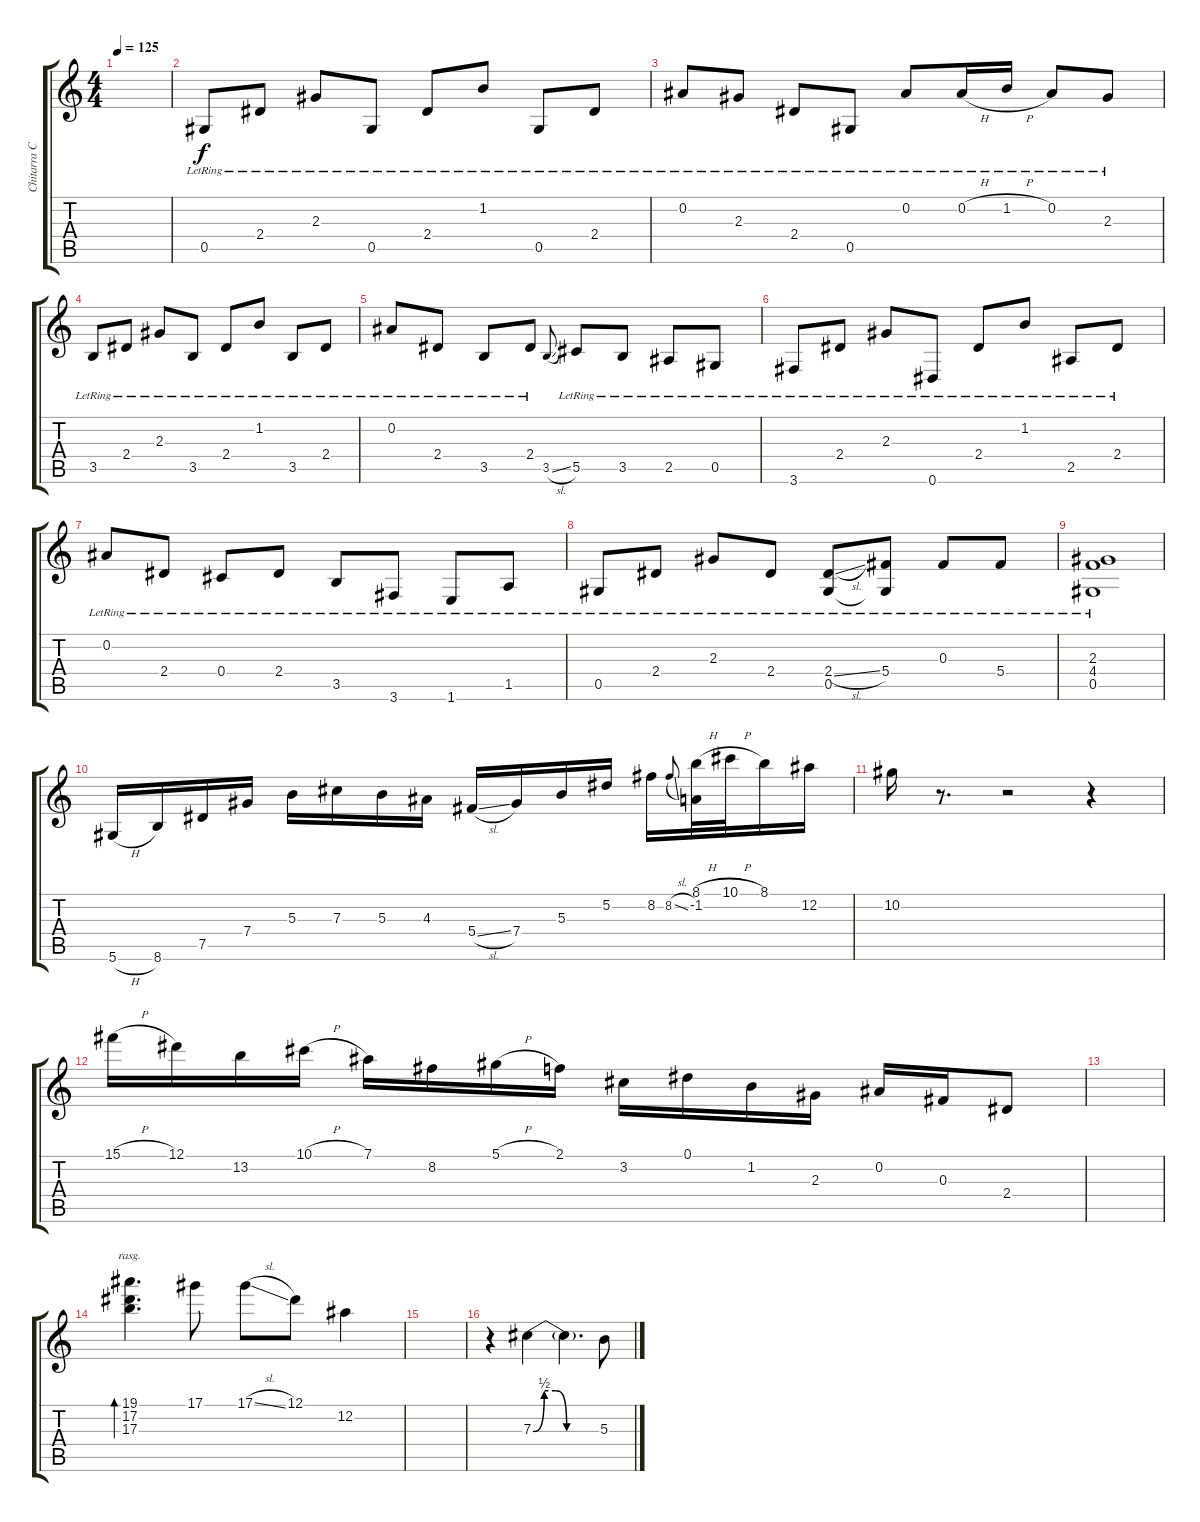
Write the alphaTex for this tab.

\track ("Chitarra Classica" "Chitarra C") {instrument acousticguitarsteel}
\staff {score tabs}
\tuning (Eb4 Bb3 Gb3 Db3 Ab2 Eb2) {hide}
\ts (4 4)
\tempo 125
\clef g2
\ks c
|
0.5{lr}.8 2.4{lr}.8 2.3{lr}.8 0.5{lr}.8 2.4{lr}.8 1.2{lr}.8 0.5{lr}.8 2.4{lr}.8 |
0.2{lr}.8 2.3{lr}.8 2.4{lr}.8 0.5{lr}.8 0.2{lr}.8 0.2{h lr}.16 1.2{h lr}.16 0.2{lr}.8 2.3{lr}.8 |
3.5{lr}.8 2.4{lr}.8 2.3{lr}.8 3.5{lr}.8 2.4{lr}.8 1.2{lr}.8 3.5{lr}.8 2.4{lr}.8 |
0.2{lr}.8 2.4{lr}.8 3.5{lr}.8 2.4{lr}.8 3.5{sl}.8{gr onbeat} 5.5{lr}.8 3.5{lr}.8 2.5{lr}.8 0.5{lr}.8 |
3.6{lr}.8 2.4{lr}.8 2.3{lr}.8 0.6{lr}.8 2.4{lr}.8 1.2{lr}.8 2.5{lr}.8 2.4{lr}.8 |
0.2{lr}.8 2.4{lr}.8 0.4{lr}.8 2.4{lr}.8 3.5{lr}.8 3.6{lr}.8 1.6{lr}.8 1.5{lr}.8 |
0.5{lr}.8 2.4{lr}.8 2.3{lr}.8 2.4{lr}.8 (2.4{sl lr} 0.5{lr}).8 (5.4{lr} 0.5{t}).8 0.3{lr}.8 5.4{lr}.8 |
(2.3{lr} 4.4{lr} 0.5{lr}).1 |
5.6{h}.16 8.6.16 7.5.16 7.4.16 5.3.16 7.3.16 5.3.16 4.3.16 5.4{sl}.16 7.4.16 5.3.16 5.2.16 8.2.16 8.2{sl}.8{gr onbeat} (8.1{h} -1.2).32 10.1{h}.32 8.1.16 12.2.16 |
10.2.16 r.8{d} r.2 r.4 |
15.1{h}.16 12.1.16 13.2.16 10.1{h}.16 7.1.16 8.2.16 5.1{h}.16 2.1.16 3.2.16 0.1.16 1.2.16 2.3.16 0.2.16 0.3.16 2.4.8 |
|
(19.1 17.2 17.3).4{d bd 240 rasg ii} 17.1.8 17.1{sl}.8 12.1.8 12.2.4 |
|
r.4 7.3{be (custom 0 0 10 2 20 2 30 0 60 0)}.4 7.3{t}.4{d} 5.3.8
